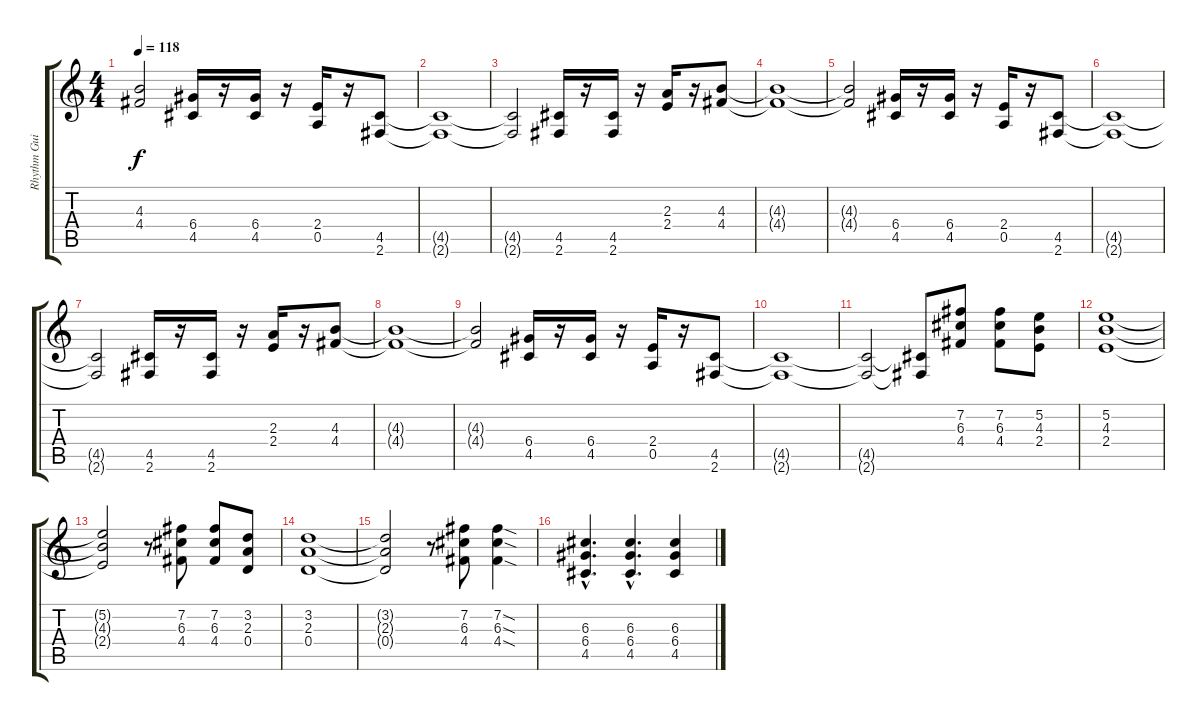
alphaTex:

\track ("Rhythm Guitar 1" "Rhythm Gui") {instrument distortionguitar}
\staff {score tabs}
\tuning (E4 B3 G3 D3 A2 E2) {hide}
\ts (4 4)
\tempo 118
\clef g2
\ks c
(4.3{t} 4.4{t}).2{dy f} (6.4 4.5).16 r.16 (6.4 4.5).16 r.16 (2.4 0.5).16 r.16 (4.5 2.6).8 |
(4.5{t} 2.6{t}).1 |
(4.5{t} 2.6{t}).2 (4.5 2.6).16 r.16 (4.5 2.6).16 r.16 (2.3 2.4).16 r.16 (4.3 4.4).8 |
(4.3{t} 4.4{t}).1 |
(4.3{t} 4.4{t}).2 (6.4 4.5).16 r.16 (6.4 4.5).16 r.16 (2.4 0.5).16 r.16 (4.5 2.6).8 |
(4.5{t} 2.6{t}).1 |
(4.5{t} 2.6{t}).2 (4.5 2.6).16 r.16 (4.5 2.6).16 r.16 (2.3 2.4).16 r.16 (4.3 4.4).8 |
(4.3{t} 4.4{t}).1 |
(4.3{t} 4.4{t}).2 (6.4 4.5).16 r.16 (6.4 4.5).16 r.16 (2.4 0.5).16 r.16 (4.5 2.6).8 |
(4.5{t} 2.6{t}).1 |
(4.5{t} 2.6{t}).2 (4.5{t} 2.6{t}).8 (7.2 6.3 4.4).8 (7.2 6.3 4.4).8 (5.2 4.3 2.4).8 |
(5.2 4.3 2.4).1 |
(5.2{t} 4.3{t} 2.4{t}).2 r.8 (7.2 6.3 4.4).8 (7.2 6.3 4.4).8 (3.2 2.3 0.4).8 |
(3.2 2.3 0.4).1 |
(3.2{t} 2.3{t} 0.4{t}).2 r.8 (7.2 6.3 4.4).8 (7.2{sod} 6.3{sod} 4.4{sod}).4 |
(6.3{hac} 6.4{hac} 4.5{hac}).4{d} (6.3{hac} 6.4{hac} 4.5{hac}).4{d} (6.3 6.4 4.5).4
